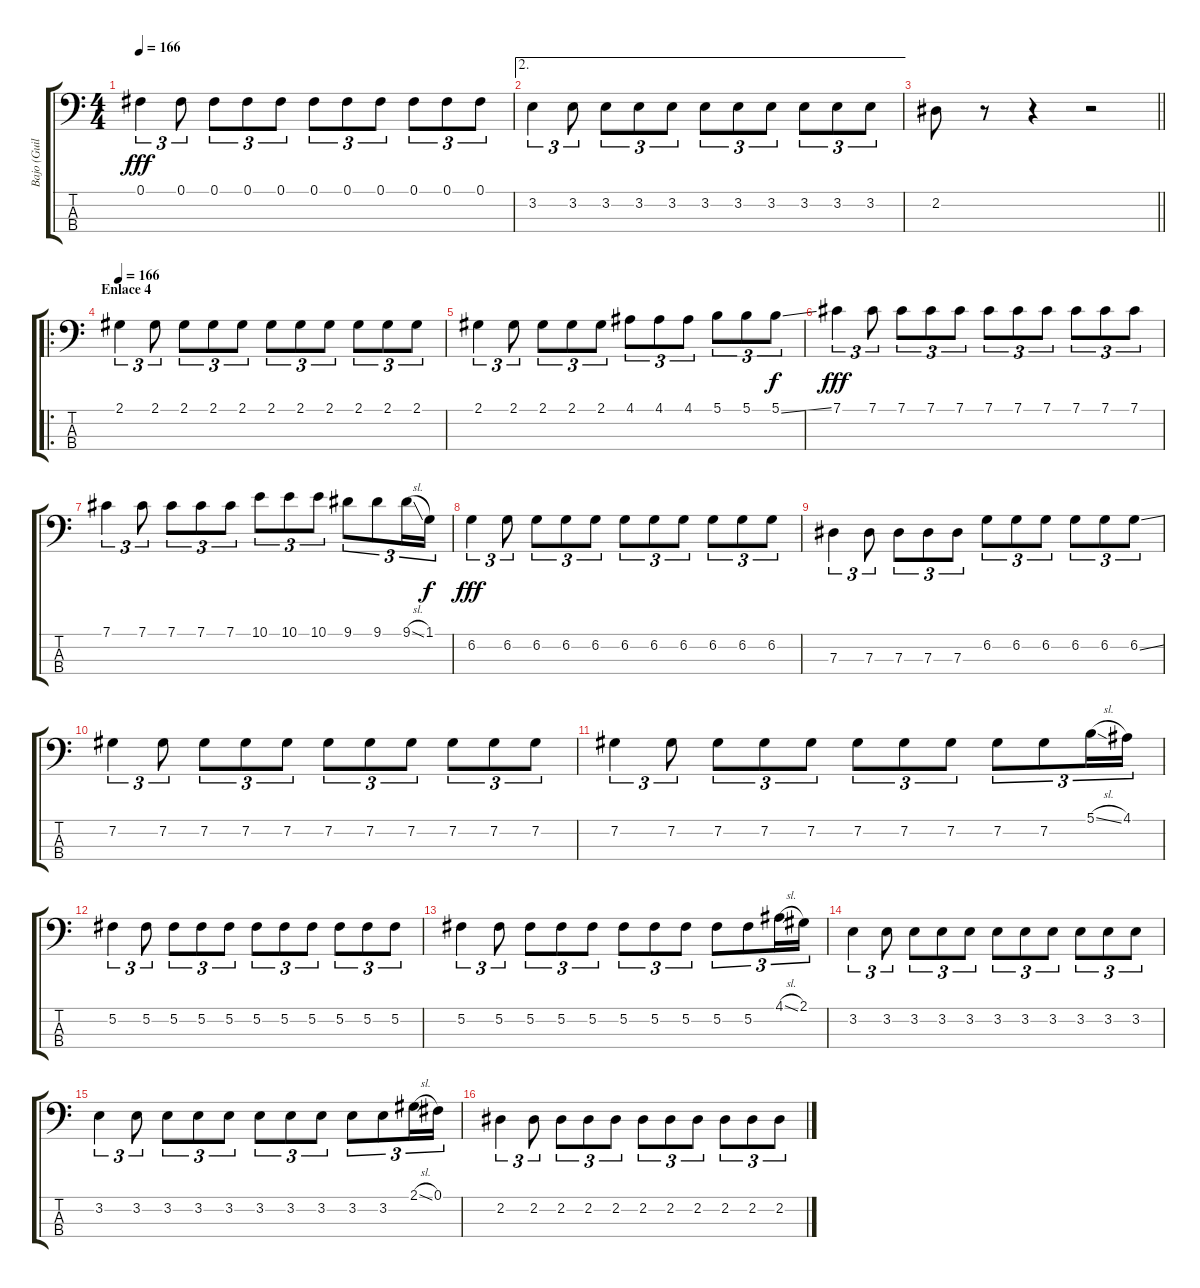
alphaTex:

\track ("Bajo (Guillermo Sánchez)" "Bajo (Guil") {instrument electricbassfinger}
\staff {score tabs}
\tuning (Gb2 Db2 Ab1 Eb1) {hide}
\ts (4 4)
\tempo 166
\clef f4
\ks c
0.1.4{tu (3 2) dy fff} 0.1.8{tu (3 2)} 0.1.8{tu (3 2)} 0.1.8{tu (3 2)} 0.1.8{tu (3 2)} 0.1.8{tu (3 2)} 0.1.8{tu (3 2)} 0.1.8{tu (3 2)} 0.1.8{tu (3 2)} 0.1.8{tu (3 2)} 0.1.8{tu (3 2)} |
\ae 2
3.2.4{tu (3 2)} 3.2.8{tu (3 2)} 3.2.8{tu (3 2)} 3.2.8{tu (3 2)} 3.2.8{tu (3 2)} 3.2.8{tu (3 2)} 3.2.8{tu (3 2)} 3.2.8{tu (3 2)} 3.2.8{tu (3 2)} 3.2.8{tu (3 2)} 3.2.8{tu (3 2)} |
\barLineRight lightlight
2.2.8 r.8 r.4 r.2 |
\ro
\section ("" "Enlace 4")
\tempo 166
2.1.4{tu (3 2)} 2.1.8{tu (3 2)} 2.1.8{tu (3 2)} 2.1.8{tu (3 2)} 2.1.8{tu (3 2)} 2.1.8{tu (3 2)} 2.1.8{tu (3 2)} 2.1.8{tu (3 2)} 2.1.8{tu (3 2)} 2.1.8{tu (3 2)} 2.1.8{tu (3 2)} |
2.1.4{tu (3 2)} 2.1.8{tu (3 2)} 2.1.8{tu (3 2)} 2.1.8{tu (3 2)} 2.1.8{tu (3 2)} 4.1.8{tu (3 2)} 4.1.8{tu (3 2)} 4.1.8{tu (3 2)} 5.1.8{tu (3 2)} 5.1.8{tu (3 2)} 5.1{ss}.8{tu (3 2) dy f} |
7.1.4{tu (3 2) dy fff} 7.1.8{tu (3 2)} 7.1.8{tu (3 2)} 7.1.8{tu (3 2)} 7.1.8{tu (3 2)} 7.1.8{tu (3 2)} 7.1.8{tu (3 2)} 7.1.8{tu (3 2)} 7.1.8{tu (3 2)} 7.1.8{tu (3 2)} 7.1.8{tu (3 2)} |
7.1.4{tu (3 2)} 7.1.8{tu (3 2)} 7.1.8{tu (3 2)} 7.1.8{tu (3 2)} 7.1.8{tu (3 2)} 10.1.8{tu (3 2)} 10.1.8{tu (3 2)} 10.1.8{tu (3 2)} 9.1.8{tu (3 2)} 9.1.8{tu (3 2)} 9.1{sl}.16{tu (3 2)} 1.1.16{tu (3 2) dy f} |
6.2.4{tu (3 2) dy fff} 6.2.8{tu (3 2)} 6.2.8{tu (3 2)} 6.2.8{tu (3 2)} 6.2.8{tu (3 2)} 6.2.8{tu (3 2)} 6.2.8{tu (3 2)} 6.2.8{tu (3 2)} 6.2.8{tu (3 2)} 6.2.8{tu (3 2)} 6.2.8{tu (3 2)} |
7.3.4{tu (3 2)} 7.3.8{tu (3 2)} 7.3.8{tu (3 2)} 7.3.8{tu (3 2)} 7.3.8{tu (3 2)} 6.2.8{tu (3 2)} 6.2.8{tu (3 2)} 6.2.8{tu (3 2)} 6.2.8{tu (3 2)} 6.2.8{tu (3 2)} 6.2{ss}.8{tu (3 2)} |
7.2.4{tu (3 2)} 7.2.8{tu (3 2)} 7.2.8{tu (3 2)} 7.2.8{tu (3 2)} 7.2.8{tu (3 2)} 7.2.8{tu (3 2)} 7.2.8{tu (3 2)} 7.2.8{tu (3 2)} 7.2.8{tu (3 2)} 7.2.8{tu (3 2)} 7.2.8{tu (3 2)} |
7.2.4{tu (3 2)} 7.2.8{tu (3 2)} 7.2.8{tu (3 2)} 7.2.8{tu (3 2)} 7.2.8{tu (3 2)} 7.2.8{tu (3 2)} 7.2.8{tu (3 2)} 7.2.8{tu (3 2)} 7.2.8{tu (3 2)} 7.2.8{tu (3 2)} 5.1{sl}.16{tu (3 2)} 4.1.16{tu (3 2)} |
5.2.4{tu (3 2)} 5.2.8{tu (3 2)} 5.2.8{tu (3 2)} 5.2.8{tu (3 2)} 5.2.8{tu (3 2)} 5.2.8{tu (3 2)} 5.2.8{tu (3 2)} 5.2.8{tu (3 2)} 5.2.8{tu (3 2)} 5.2.8{tu (3 2)} 5.2.8{tu (3 2)} |
5.2.4{tu (3 2)} 5.2.8{tu (3 2)} 5.2.8{tu (3 2)} 5.2.8{tu (3 2)} 5.2.8{tu (3 2)} 5.2.8{tu (3 2)} 5.2.8{tu (3 2)} 5.2.8{tu (3 2)} 5.2.8{tu (3 2)} 5.2.8{tu (3 2)} 4.1{sl}.16{tu (3 2)} 2.1.16{tu (3 2)} |
3.2.4{tu (3 2)} 3.2.8{tu (3 2)} 3.2.8{tu (3 2)} 3.2.8{tu (3 2)} 3.2.8{tu (3 2)} 3.2.8{tu (3 2)} 3.2.8{tu (3 2)} 3.2.8{tu (3 2)} 3.2.8{tu (3 2)} 3.2.8{tu (3 2)} 3.2.8{tu (3 2)} |
3.2.4{tu (3 2)} 3.2.8{tu (3 2)} 3.2.8{tu (3 2)} 3.2.8{tu (3 2)} 3.2.8{tu (3 2)} 3.2.8{tu (3 2)} 3.2.8{tu (3 2)} 3.2.8{tu (3 2)} 3.2.8{tu (3 2)} 3.2.8{tu (3 2)} 2.1{sl}.16{tu (3 2)} 0.1.16{tu (3 2)} |
2.2.4{tu (3 2)} 2.2.8{tu (3 2)} 2.2.8{tu (3 2)} 2.2.8{tu (3 2)} 2.2.8{tu (3 2)} 2.2.8{tu (3 2)} 2.2.8{tu (3 2)} 2.2.8{tu (3 2)} 2.2.8{tu (3 2)} 2.2.8{tu (3 2)} 2.2.8{tu (3 2)}
